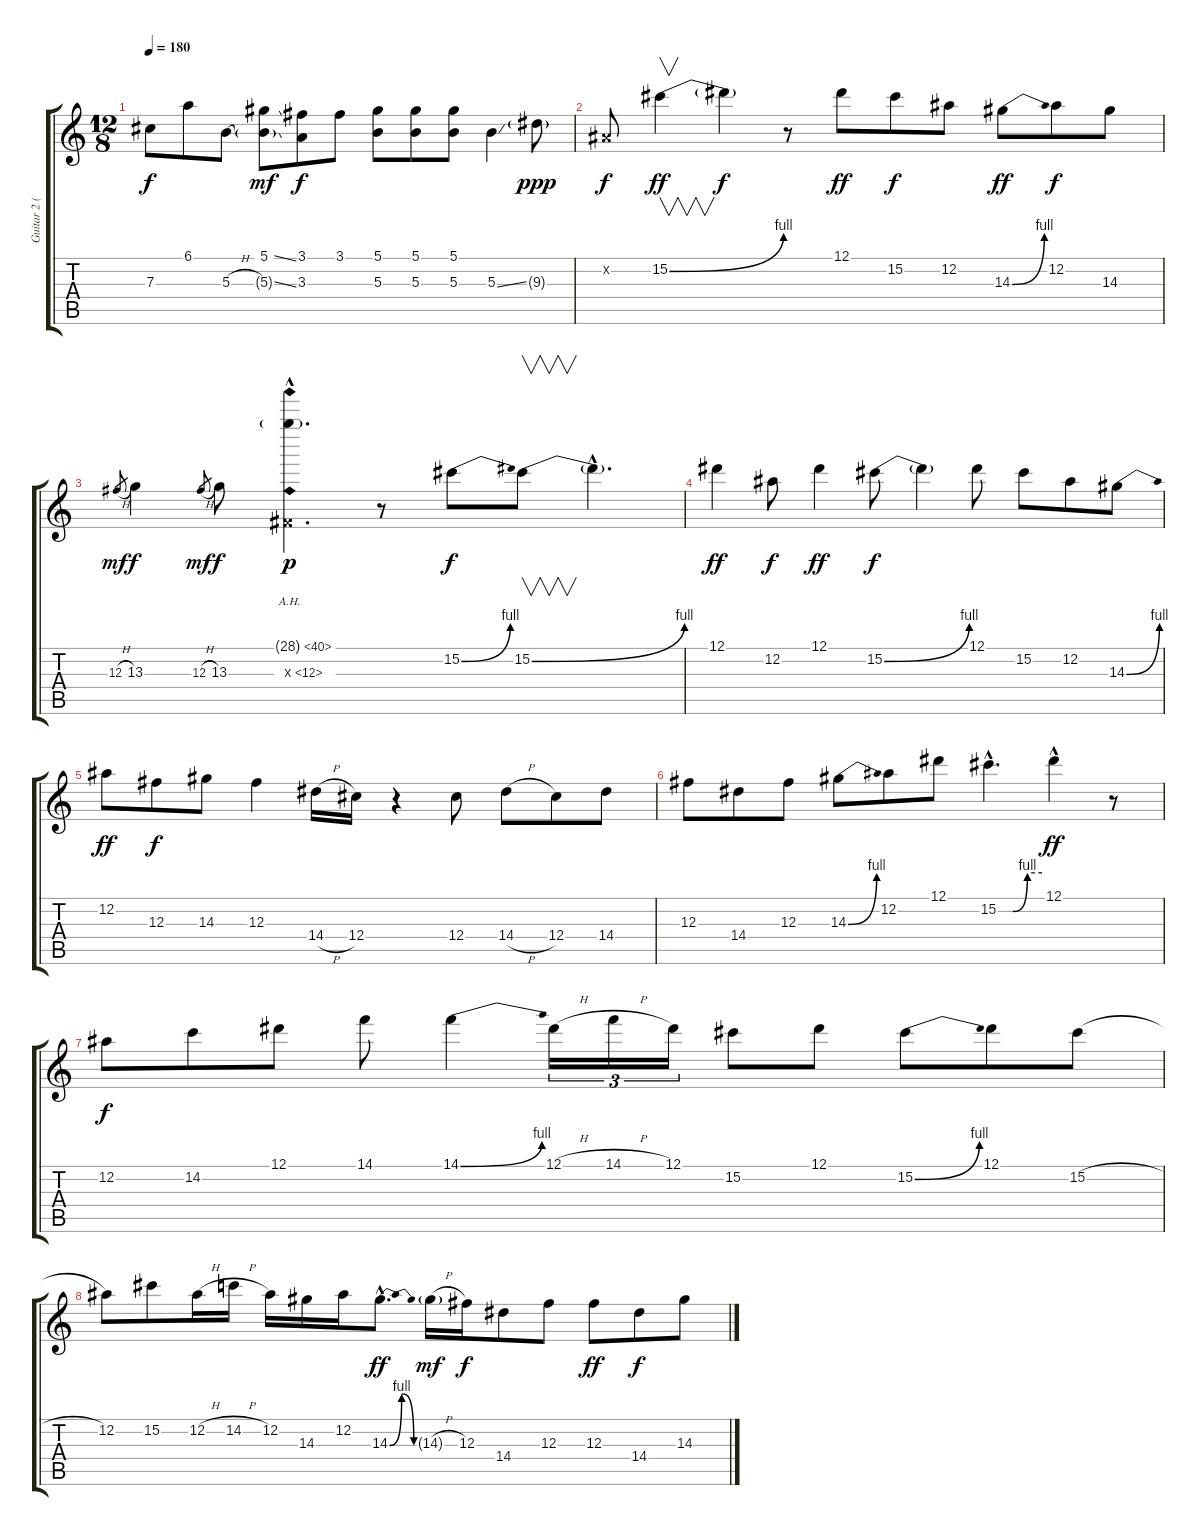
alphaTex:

\track ("Guitar 2 (Larry Lee)" "Guitar 2 (") {instrument overdrivenguitar}
\staff {score tabs}
\tuning (Eb4 Bb3 Gb3 Db3 Ab2 Eb2) {hide}
\ts (12 8)
\tempo 180
\clef g2
\ks c
7.3.8{dy f} 6.1.8 5.3{h}.8 (5.1{ss} 5.3{ss g}).8{dy mf} (3.1 3.3).8{dy f} 3.1.8 (5.1 5.3).8 (5.1 5.3).8 (5.1 5.3).8 5.3{ss}.4 9.3{g}.8{dy ppp} |
0.2{x}.8{dy f} 15.2{be (bend 0 0 60 4)}.4{v dy ff} 15.2{t}.4{dy f} r.8 12.1.8{dy ff} 15.2.8{dy f} 12.2.8 14.3{be (bend 0 0 60 4)}.8{dy ff} 12.2.8{dy f} 14.3.8 |
12.3{h}.8{gr dy mf} 13.3.4{dy f} 12.3{h}.8{gr dy mf} 13.3.8{dy f} (28.1{ah 12 g hac} 0.3{ah 12 hac x}).4{d dy p} r.8 15.2{be (bend 0 0 60 4)}.8{dy f} 15.2{be (bend 0 0 60 4)}.8{v} 15.2{hac t}.4{d} |
12.1.4{dy ff} 12.2.8{dy f} 12.1.4{dy ff} 15.2{be (bend 0 0 60 4)}.8{dy f} 15.2{t}.4 12.1.8 15.2.8 12.2.8 14.3{be (bend 0 0 60 4)}.8 |
12.2.8{dy ff} 12.3.8{dy f} 14.3.8 12.3.4 14.4{h}.16 12.4.16 r.4 12.4.8 14.4{h}.8 12.4.8 14.4.8 |
12.3.8 14.4.8 12.3.8 14.3{be (bend 0 0 60 4)}.8 12.2.8 12.1.8 15.2{be (custom 0 0 20 0 40 4 60 4) hac}.4{d} 12.1{hac}.4{dy ff} r.8 |
12.2.8{dy f} 14.2.8 12.1.8 14.1.8 14.1{be (bend 0 0 60 4)}.4 12.1{h}.16{tu (3 2)} 14.1{h}.16{tu (3 2)} 12.1.16{tu (3 2)} 15.2.8 12.1.8 15.2{be (bend 0 0 60 4)}.8 12.1.8 15.2{h}.8 |
12.2.8 15.2.8 12.2{h}.16 14.2{h}.16 12.2.16 14.3.16 12.2.16 14.3{be (bendrelease 0 0 15 4 30 4 60 0) hac}.8{d dy ff} 14.3{h g}.16{dy mf} 12.3.16{dy f} 14.4.8 12.3.8 12.3.8{dy ff} 14.4.8{dy f} 14.3.8
